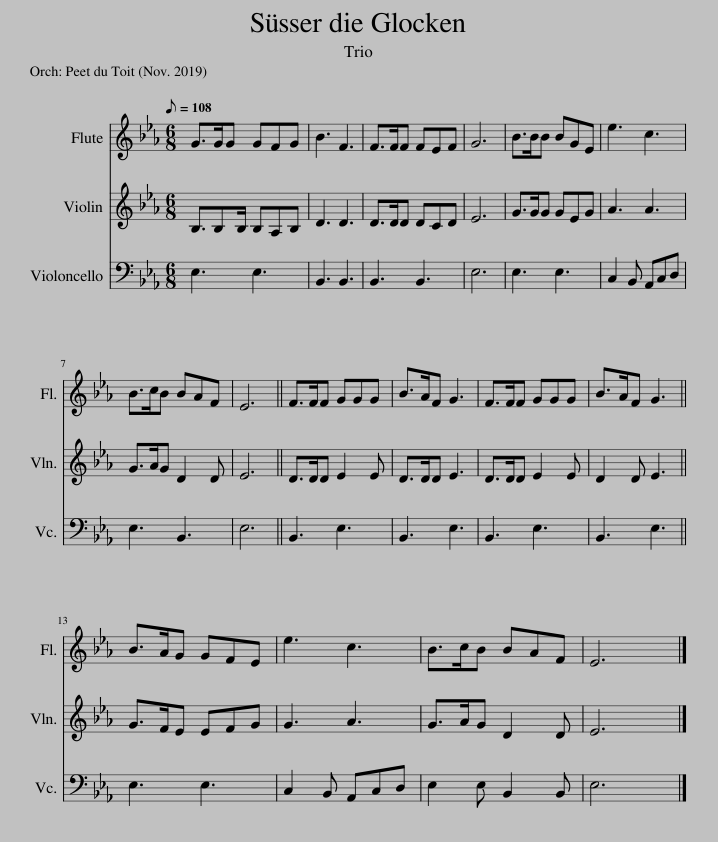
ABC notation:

X:1
%%score 1 2 3
L:1/8
Q:1/8=108
M:6/8
I:linebreak $
K:Eb
V:1 treble
V:2 treble
V:3 bass
V:1
 G>GG GFG | B3 F3 | F>FF FEF | G6 | B>BB BGE | %5
 e3 c3 |$ B>cB BAF | E6 || F>FF GGG | B>AF G3 | %10
 F>FF GGG | B>AF G3 ||$ B>AG GFE | e3 c3 | B>cB BAF | %15
 E6 |] %16
V:2
 B,3/2B,B,/ B,A,B, | D3 D3 | D>DD DCD | E6 | G>GG GEG | %5
 A3 A3 |$ G>AG D2 D | E6 || D>DD E2 E | D>DD E3 | %10
 D>DD E2 E | D2 D E3 ||$ G>FE EFG | G3 A3 | G>AG D2 D | %15
 E6 |] %16
V:3
 E,3 E,3 | B,,3 B,,3 | B,,3 B,,3 | E,6 | E,3 E,3 | %5
 C,2 B,, A,,C,D, |$ E,3 B,,3 | E,6 || B,,3 E,3 | B,,3 E,3 | %10
 B,,3 E,3 | B,,3 E,3 ||$ E,3 E,3 | C,2 B,, A,,C,D, | E,2 E, B,,2 B,, | %15
 E,6 |] %16
